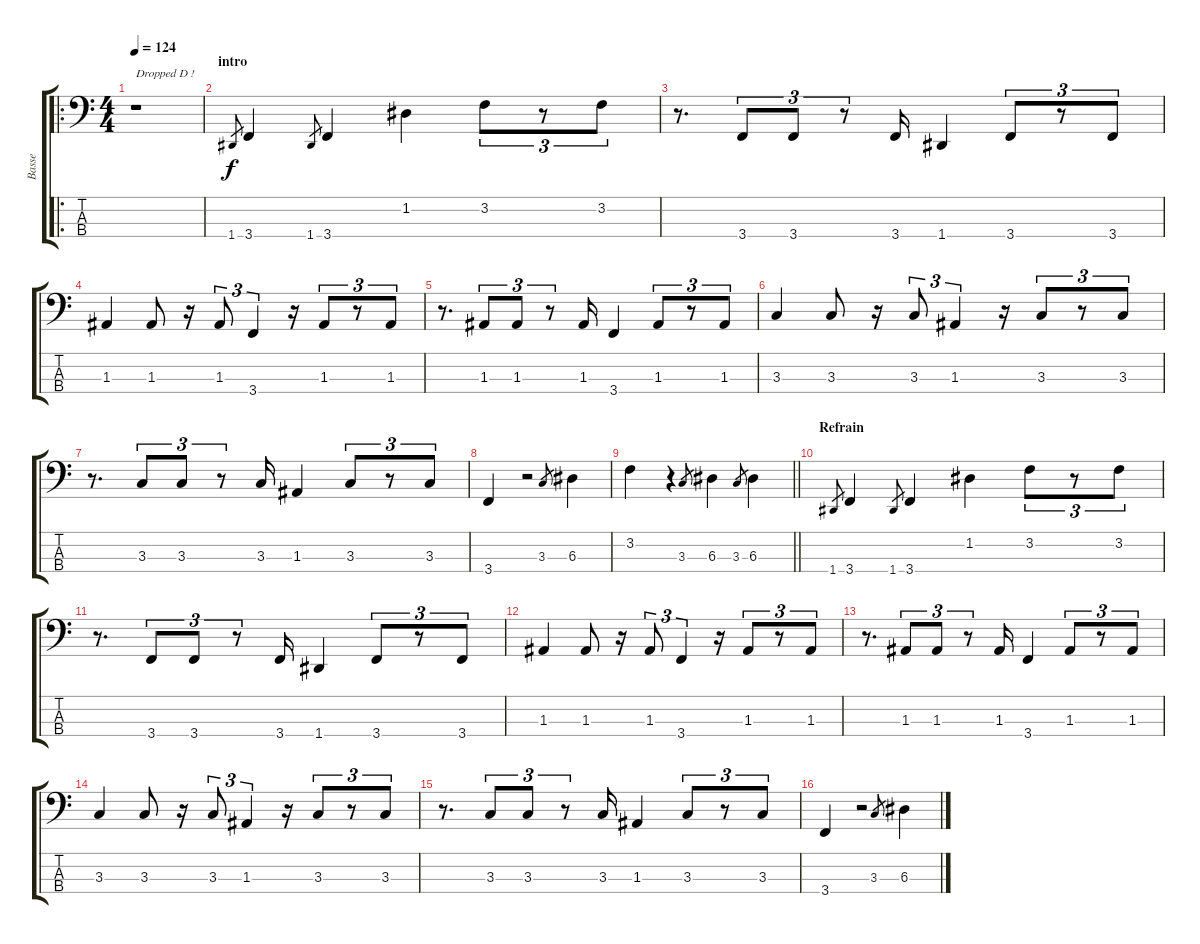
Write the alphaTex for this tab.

\track ("Basse" "Basse") {instrument electricbassfinger}
\staff {score tabs}
\tuning (G2 D2 A1 D1) {hide}
\ro
\ts (4 4)
\tempo 124
\clef f4
\ks c
r.1{txt "Dropped D !" dy f instrument electricbassfinger} |
\section ("" "intro")
1.4.8{gr} 3.4.4 1.4.8{gr} 3.4.4 1.2.4 3.2.8{tu (3 2)} r.8{tu (3 2)} 3.2.8{tu (3 2)} |
r.8{d} 3.4.8{tu (3 2)} 3.4.8{tu (3 2)} r.8{tu (3 2)} 3.4.16 1.4.4 3.4.8{tu (3 2)} r.8{tu (3 2)} 3.4.8{tu (3 2)} |
1.3.4 1.3.8 r.16 1.3.8{tu (3 2)} 3.4.4{tu (3 2)} r.16 1.3.8{tu (3 2)} r.8{tu (3 2)} 1.3.8{tu (3 2)} |
r.8{d} 1.3.8{tu (3 2)} 1.3.8{tu (3 2)} r.8{tu (3 2)} 1.3.16 3.4.4 1.3.8{tu (3 2)} r.8{tu (3 2)} 1.3.8{tu (3 2)} |
3.3.4 3.3.8 r.16 3.3.8{tu (3 2)} 1.3.4{tu (3 2)} r.16 3.3.8{tu (3 2)} r.8{tu (3 2)} 3.3.8{tu (3 2)} |
r.8{d} 3.3.8{tu (3 2)} 3.3.8{tu (3 2)} r.8{tu (3 2)} 3.3.16 1.3.4 3.3.8{tu (3 2)} r.8{tu (3 2)} 3.3.8{tu (3 2)} |
3.4.4 r.2 3.3.8{gr} 6.3.4 |
\barLineRight lightlight
3.2.4 r.4 3.3.8{gr} 6.3.4 3.3.8{gr} 6.3.4 |
\section ("" "Refrain")
1.4.8{gr} 3.4.4 1.4.8{gr} 3.4.4 1.2.4 3.2.8{tu (3 2)} r.8{tu (3 2)} 3.2.8{tu (3 2)} |
r.8{d} 3.4.8{tu (3 2)} 3.4.8{tu (3 2)} r.8{tu (3 2)} 3.4.16 1.4.4 3.4.8{tu (3 2)} r.8{tu (3 2)} 3.4.8{tu (3 2)} |
1.3.4 1.3.8 r.16 1.3.8{tu (3 2)} 3.4.4{tu (3 2)} r.16 1.3.8{tu (3 2)} r.8{tu (3 2)} 1.3.8{tu (3 2)} |
r.8{d} 1.3.8{tu (3 2)} 1.3.8{tu (3 2)} r.8{tu (3 2)} 1.3.16 3.4.4 1.3.8{tu (3 2)} r.8{tu (3 2)} 1.3.8{tu (3 2)} |
3.3.4 3.3.8 r.16 3.3.8{tu (3 2)} 1.3.4{tu (3 2)} r.16 3.3.8{tu (3 2)} r.8{tu (3 2)} 3.3.8{tu (3 2)} |
r.8{d} 3.3.8{tu (3 2)} 3.3.8{tu (3 2)} r.8{tu (3 2)} 3.3.16 1.3.4 3.3.8{tu (3 2)} r.8{tu (3 2)} 3.3.8{tu (3 2)} |
3.4.4 r.2 3.3.8{gr} 6.3.4
